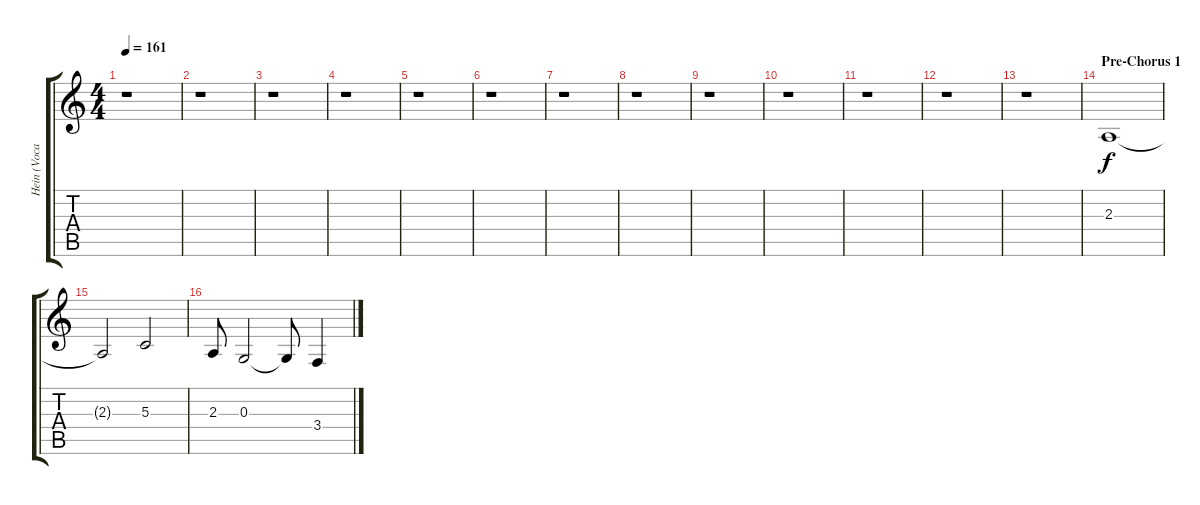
\track ("Hein (Vocals)" "Hein (Voca") {instrument acousticgrandpiano}
\staff {score tabs}
\tuning (E4 B3 G3 D3 A2 E2) {hide}
\ts (4 4)
\tempo 161
\clef g2
\ks c
r.1{dy f} |
r.1 |
r.1 |
r.1 |
r.1 |
r.1 |
r.1 |
r.1 |
r.1 |
r.1 |
r.1 |
r.1 |
r.1 |
\section ("" "Pre-Chorus 1")
2.3.1 |
2.3{t}.2 5.3.2 |
2.3.8 0.3.2 0.3{t}.8 3.4.4
